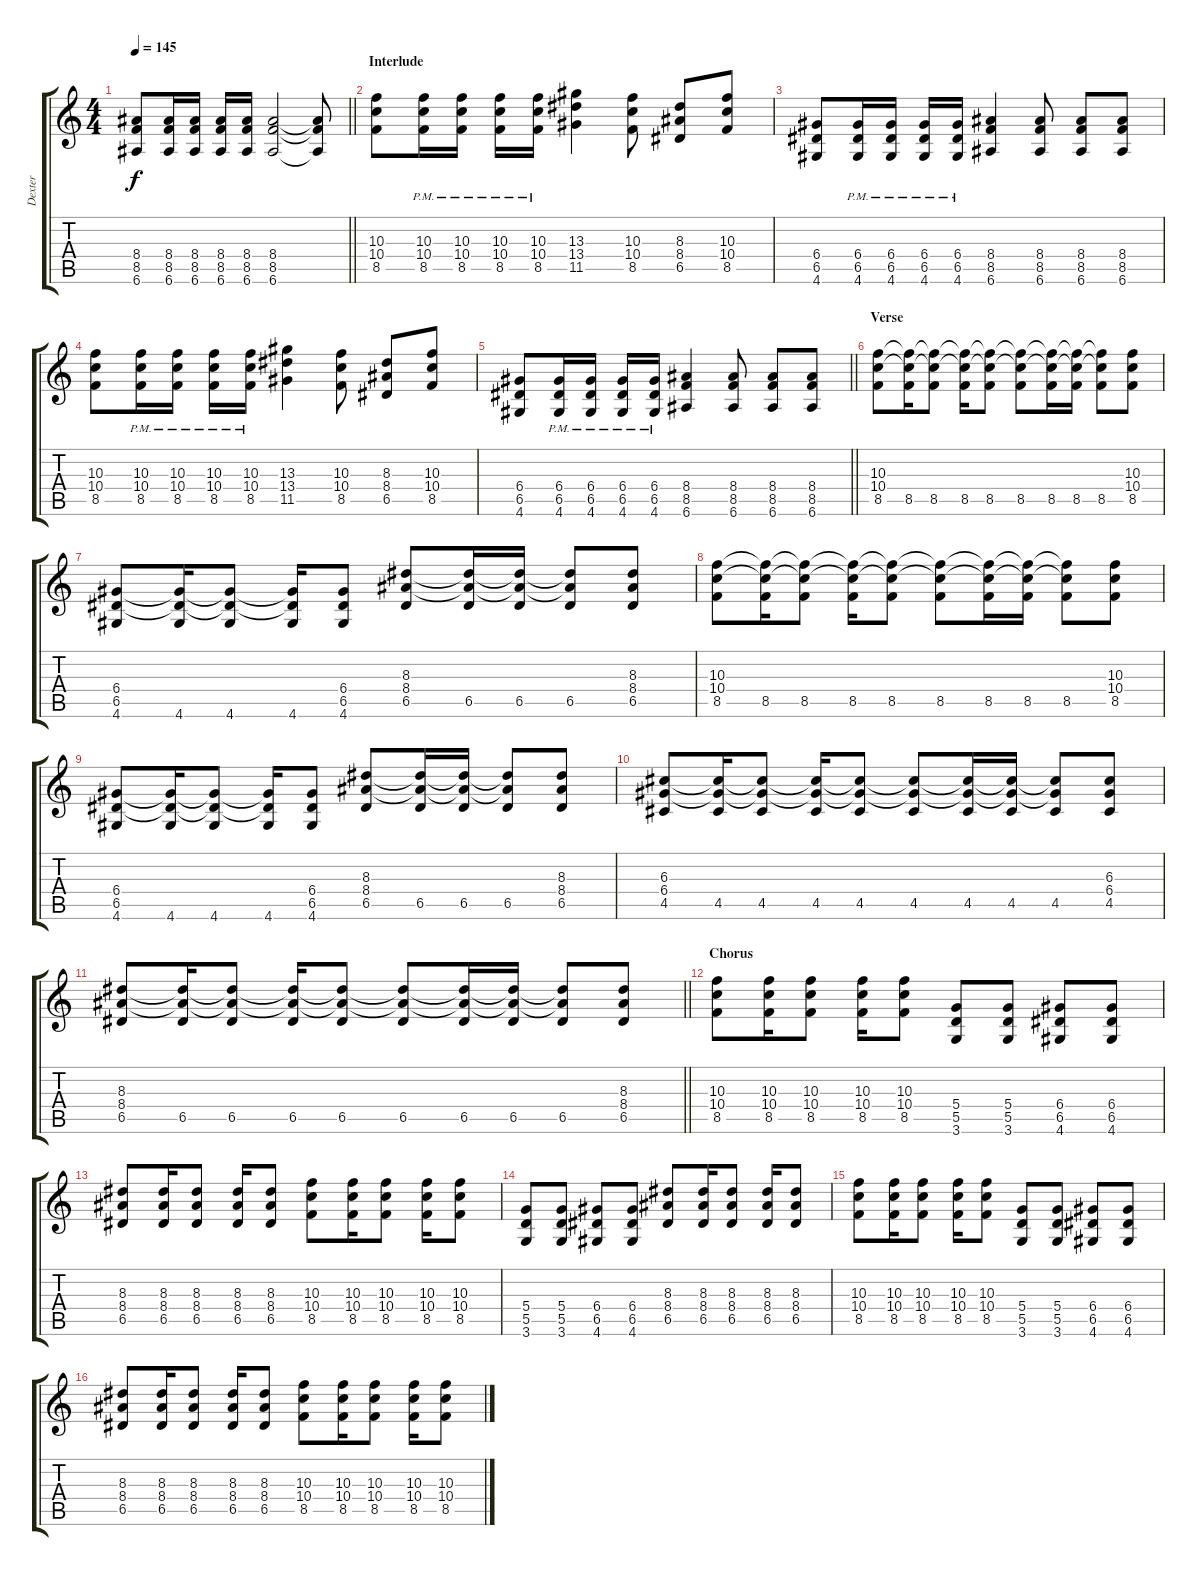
\track ("Dexter" "Dexter") {instrument distortionguitar}
\staff {score tabs}
\tuning (E4 B3 G3 D3 A2 E2) {hide}
\ts (4 4)
\tempo 145
\clef g2
\barLineRight lightlight
\ks c
(8.4 8.5 6.6).8{dy f} (8.4 8.5 6.6).16 (8.4 8.5 6.6).16 (8.4 8.5 6.6).16 (8.4 8.5 6.6).16 (8.4 8.5 6.6).2 (8.4{t} 8.5{t} 6.6{t}).8 |
\section ("" "Interlude")
(10.3 10.4 8.5).8 (10.3{pm} 10.4{pm} 8.5{pm}).16 (10.3{pm} 10.4{pm} 8.5{pm}).16 (10.3{pm} 10.4{pm} 8.5{pm}).16 (10.3{pm} 10.4{pm} 8.5{pm}).16 (13.3 13.4 11.5).4 (10.3 10.4 8.5).8 (8.3 8.4 6.5).8 (10.3 10.4 8.5).8 |
(6.4 6.5 4.6).8 (6.4{pm} 6.5{pm} 4.6{pm}).16 (6.4{pm} 6.5{pm} 4.6{pm}).16 (6.4{pm} 6.5{pm} 4.6{pm}).16 (6.4{pm} 6.5{pm} 4.6{pm}).16 (8.4 8.5 6.6).4 (8.4 8.5 6.6).8 (8.4 8.5 6.6).8 (8.4 8.5 6.6).8 |
(10.3 10.4 8.5).8 (10.3{pm} 10.4{pm} 8.5{pm}).16 (10.3{pm} 10.4{pm} 8.5{pm}).16 (10.3{pm} 10.4{pm} 8.5{pm}).16 (10.3{pm} 10.4{pm} 8.5{pm}).16 (13.3 13.4 11.5).4 (10.3 10.4 8.5).8 (8.3 8.4 6.5).8 (10.3 10.4 8.5).8 |
\barLineRight lightlight
(6.4 6.5 4.6).8 (6.4{pm} 6.5{pm} 4.6{pm}).16 (6.4{pm} 6.5{pm} 4.6{pm}).16 (6.4{pm} 6.5{pm} 4.6{pm}).16 (6.4{pm} 6.5{pm} 4.6{pm}).16 (8.4 8.5 6.6).4 (8.4 8.5 6.6).8 (8.4 8.5 6.6).8 (8.4 8.5 6.6).8 |
\section ("" "Verse")
(10.3 10.4 8.5).8 (10.3{t} 10.4{t} 8.5).16 (10.3{t} 10.4{t} 8.5).8 (10.3{t} 10.4{t} 8.5).16 (10.3{t} 10.4{t} 8.5).8 (10.3{t} 10.4{t} 8.5).8 (10.3{t} 10.4{t} 8.5).16 (10.3{t} 10.4{t} 8.5).16 (10.3{t} 10.4{t} 8.5).8 (10.3 10.4 8.5).8 |
(6.4 6.5 4.6).8 (6.4{t} 6.5{t} 4.6).16 (6.4{t} 6.5{t} 4.6).8 (6.4{t} 6.5{t} 4.6).16 (6.4 6.5 4.6).8 (8.3 8.4 6.5).8 (8.3{t} 8.4{t} 6.5).16 (8.3{t} 8.4{t} 6.5).16 (8.3{t} 8.4{t} 6.5).8 (8.3 8.4 6.5).8 |
(10.3 10.4 8.5).8 (10.3{t} 10.4{t} 8.5).16 (10.3{t} 10.4{t} 8.5).8 (10.3{t} 10.4{t} 8.5).16 (10.3{t} 10.4{t} 8.5).8 (10.3{t} 10.4{t} 8.5).8 (10.3{t} 10.4{t} 8.5).16 (10.3{t} 10.4{t} 8.5).16 (10.3{t} 10.4{t} 8.5).8 (10.3 10.4 8.5).8 |
(6.4 6.5 4.6).8 (6.4{t} 6.5{t} 4.6).16 (6.4{t} 6.5{t} 4.6).8 (6.4{t} 6.5{t} 4.6).16 (6.4 6.5 4.6).8 (8.3 8.4 6.5).8 (8.3{t} 8.4{t} 6.5).16 (8.3{t} 8.4{t} 6.5).16 (8.3{t} 8.4{t} 6.5).8 (8.3 8.4 6.5).8 |
(6.3 6.4 4.5).8 (6.3{t} 6.4{t} 4.5).16 (6.3{t} 6.4{t} 4.5).8 (6.3{t} 6.4{t} 4.5).16 (6.3{t} 6.4{t} 4.5).8 (6.3{t} 6.4{t} 4.5).8 (6.3{t} 6.4{t} 4.5).16 (6.3{t} 6.4{t} 4.5).16 (6.3{t} 6.4{t} 4.5).8 (6.3 6.4 4.5).8 |
\barLineRight lightlight
(8.3 8.4 6.5).8 (8.3{t} 8.4{t} 6.5).16 (8.3{t} 8.4{t} 6.5).8 (8.3{t} 8.4{t} 6.5).16 (8.3{t} 8.4{t} 6.5).8 (8.3{t} 8.4{t} 6.5).8 (8.3{t} 8.4{t} 6.5).16 (8.3{t} 8.4{t} 6.5).16 (8.3{t} 8.4{t} 6.5).8 (8.3 8.4 6.5).8 |
\section ("" "Chorus")
(10.3 10.4 8.5).8 (10.3 10.4 8.5).16 (10.3 10.4 8.5).8 (10.3 10.4 8.5).16 (10.3 10.4 8.5).8 (5.4 5.5 3.6).8 (5.4 5.5 3.6).8 (6.4 6.5 4.6).8 (6.4 6.5 4.6).8 |
(8.3 8.4 6.5).8 (8.3 8.4 6.5).16 (8.3 8.4 6.5).8 (8.3 8.4 6.5).16 (8.3 8.4 6.5).8 (10.3 10.4 8.5).8 (10.3 10.4 8.5).16 (10.3 10.4 8.5).8 (10.3 10.4 8.5).16 (10.3 10.4 8.5).8 |
(5.4 5.5 3.6).8 (5.4 5.5 3.6).8 (6.4 6.5 4.6).8 (6.4 6.5 4.6).8 (8.3 8.4 6.5).8 (8.3 8.4 6.5).16 (8.3 8.4 6.5).8 (8.3 8.4 6.5).16 (8.3 8.4 6.5).8 |
(10.3 10.4 8.5).8 (10.3 10.4 8.5).16 (10.3 10.4 8.5).8 (10.3 10.4 8.5).16 (10.3 10.4 8.5).8 (5.4 5.5 3.6).8 (5.4 5.5 3.6).8 (6.4 6.5 4.6).8 (6.4 6.5 4.6).8 |
(8.3 8.4 6.5).8 (8.3 8.4 6.5).16 (8.3 8.4 6.5).8 (8.3 8.4 6.5).16 (8.3 8.4 6.5).8 (10.3 10.4 8.5).8 (10.3 10.4 8.5).16 (10.3 10.4 8.5).8 (10.3 10.4 8.5).16 (10.3 10.4 8.5).8
